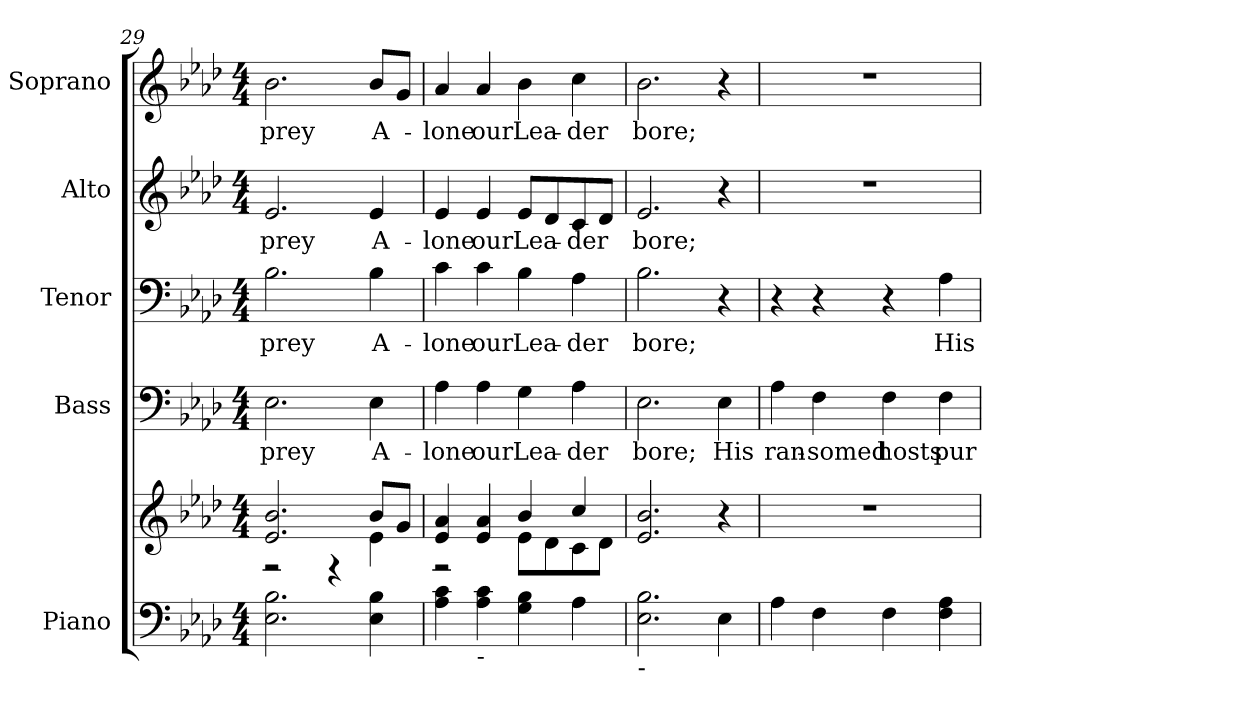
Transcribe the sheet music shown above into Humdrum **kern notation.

**kern	**kern	**kern	**text	**kern	**text	**kern	**text	**kern	**text
*part5	*part5	*part4	*part4	*part3	*part3	*part2	*part2	*part1	*part1
*staff6	*staff5	*staff4	*staff4	*staff3	*staff3	*staff2	*staff2	*staff1	*staff1
*I"Piano	*	*I"Bass	*	*I"Tenor	*	*I"Alto	*	*I"Soprano	*
*I'Pno.	*	*I'B.	*	*I'T.	*	*I'A.	*	*I'S.	*
*clefF4	*clefG2	*clefF4	*	*clefF4	*	*clefG2	*	*clefG2	*
*k[b-e-a-d-]	*k[b-e-a-d-]	*k[b-e-a-d-]	*	*k[b-e-a-d-]	*	*k[b-e-a-d-]	*	*k[b-e-a-d-]	*
*f:	*f:	*f:	*	*f:	*	*f:	*	*f:	*
*M4/4	*M4/4	*M4/4	*	*M4/4	*	*M4/4	*	*M4/4	*
=29	=29	=29	=29	=29	=29	=29	=29	=29	=29
*	*^	*	*	*	*	*	*	*	*
!	!	!	!	!LO:LY:b:color=#000000	!	!	!	!	!	!
!	!	!	!	!	!	!LO:LY:b:color=#000000	!	!	!	!
!	!	!	!	!	!	!	!	!LO:LY:b:color=#000000	!	!
!	!	!	!	!	!	!	!	!	!	!LO:LY:b:color=#000000
2.E-i\ 2.B-i	2.e-i/ 2.b-i	2r	2.E-i\	prey	2.B-i\	prey	2.e-i/	prey	2.b-i\	prey
.	.	4r	.	.	.	.	.	.	.	.
!	!	!	!	!LO:LY:b:color=#000000	!	!	!	!	!	!
!	!	!	!	!	!	!LO:LY:b:color=#000000	!	!	!	!
!	!	!	!	!	!	!	!	!LO:LY:b:color=#000000	!	!
!	!	!	!	!	!	!	!	!	!	!LO:LY:b:color=#000000
4E-i\ 4B-i	8b-i/L	4e-i\	4E-i\	A-	4B-i\	A-	4e-i/	A-	8b-i/L	A-
.	8gi/J	.	.	.	.	.	.	.	8gi/J	.
=30	=30	=30	=30	=30	=30	=30	=30	=30	=30	=30
!	!	!	!	!LO:LY:b:color=#000000	!	!	!	!	!	!
!	!	!	!	!	!	!LO:LY:b:color=#000000	!	!	!	!
!	!	!	!	!	!	!	!	!LO:LY:b:color=#000000	!	!
!	!	!	!	!	!	!	!	!	!	!LO:LY:b:color=#000000
4A-i\ 4ci	4e-i/ 4a-i	2r	4A-i\	-lone	4ci\	-lone	4e-i/	-lone	4a-i/	-lone
!	!	!	!	!LO:LY:b:color=#000000	!	!	!	!	!	!
!	!	!	!	!	!	!LO:LY:b:color=#000000	!	!	!	!
!	!	!	!	!	!	!	!	!LO:LY:b:color=#000000	!	!
!LO:TX:b:t=-	!	!	!	!	!	!	!	!	!	!
!	!	!	!	!	!	!	!	!	!	!LO:LY:b:color=#000000
4A-i\ 4ci	4e-i/ 4a-i	.	4A-i\	our	4ci\	our	4e-i/	our	4a-i/	our
!	!	!	!	!LO:LY:b:color=#000000	!	!	!	!	!	!
!	!	!	!	!	!	!LO:LY:b:color=#000000	!	!	!	!
!	!	!	!	!	!	!	!	!LO:LY:b:color=#000000	!	!
!	!	!	!	!	!	!	!	!	!	!LO:LY:b:color=#000000
4Gi\ 4B-i	4b-i/	8e-i\L	4Gi\	Lea-	4B-i\	Lea-	8e-i/L	Lea-	4b-i\	Lea-
.	.	8d-i\	.	.	.	.	8d-i/	.	.	.
!	!	!	!	!LO:LY:b:color=#000000	!	!	!	!	!	!
!	!	!	!	!	!	!LO:LY:b:color=#000000	!	!	!	!
!	!	!	!	!	!	!	!	!LO:LY:b:color=#000000	!	!
!	!	!	!	!	!	!	!	!	!	!LO:LY:b:color=#000000
4A-i\	4cci/	8ci\	4A-i\	-der	4A-i\	-der	8ci/	-der	4cci\	-der
.	.	8d-i\J	.	.	.	.	8d-i/J	.	.	.
*	*v	*v	*	*	*	*	*	*	*	*
=31	=31	=31	=31	=31	=31	=31	=31	=31	=31
*	*^	*	*	*	*	*	*	*	*
!	!	!	!	!LO:LY:b:color=#000000	!	!	!	!	!	!
*	*v	*v	*	*	*	*	*	*	*	*
*	*^	*	*	*	*	*	*	*	*
!	!	!	!	!	!	!LO:LY:b:color=#000000	!	!	!	!
*	*v	*v	*	*	*	*	*	*	*	*
*	*^	*	*	*	*	*	*	*	*
!	!	!	!	!	!	!	!	!LO:LY:b:color=#000000	!	!
*	*v	*v	*	*	*	*	*	*	*	*
*	*^	*	*	*	*	*	*	*	*
!LO:TX:b:t=-	!	!	!	!	!	!	!	!	!	!
!	!	!	!	!	!	!	!	!	!	!LO:LY:b:color=#000000
*	*v	*v	*	*	*	*	*	*	*	*
2.E-i\ 2.B-i	2.e-i/ 2.b-i	2.E-i\	bore;	2.B-i\	bore;	2.e-i/	bore;	2.b-i\	bore;
!	!	!	!LO:LY:b:color=#000000	!	!	!	!	!	!
4E-i\	4r	4E-i\	His	4r	.	4r	.	4r	.
=32	=32	=32	=32	=32	=32	=32	=32	=32	=32
!	!	!	!LO:LY:b:color=#000000	!	!	!	!	!	!
4A-i\	1r	4A-i\	ran-	4r	.	1r	.	1r	.
!	!	!	!LO:LY:b:color=#000000	!	!	!	!	!	!
4Fi\	.	4Fi\	-somed	4r	.	.	.	.	.
!	!	!	!LO:LY:b:color=#000000	!	!	!	!	!	!
4Fi\	.	4Fi\	hosts	4r	.	.	.	.	.
!	!	!	!LO:LY:b:color=#000000	!	!	!	!	!	!
!	!	!	!	!	!LO:LY:b:color=#000000	!	!	!	!
4Fi\ 4A-i	.	4Fi\	pur-	4A-i\	His	.	.	.	.
=	=	=	=	=	=	=	=	=	=
*-	*-	*-	*-	*-	*-	*-	*-	*-	*-
